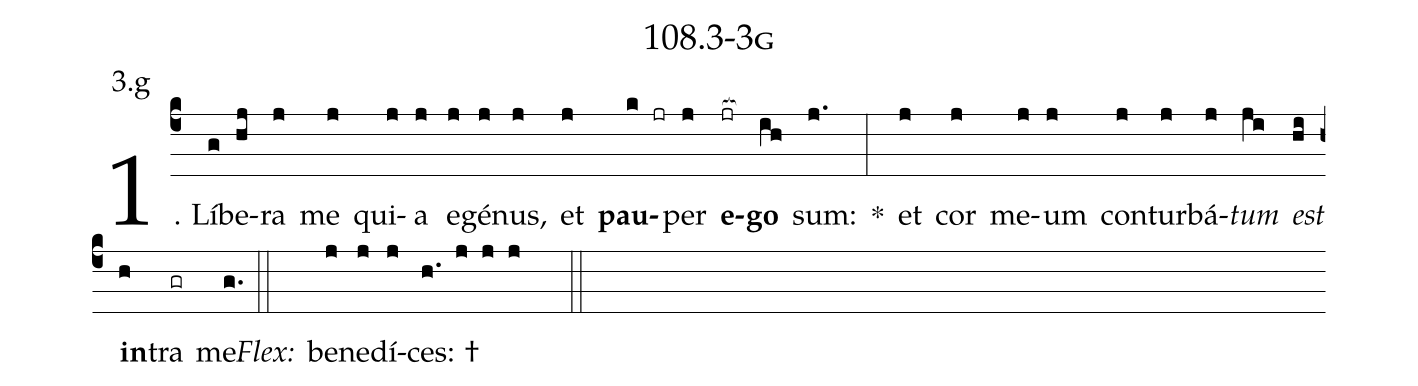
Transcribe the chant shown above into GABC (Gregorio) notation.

name: 108.3-3g;
annotation: 3.g;
%%
(c4)1. Lí(g)be(hj)ra(j) me(j) qui(j)a(j) e(j)gé(j)nus,(j) et(j) <b>pau</b>(k jr)per(j) <b>e</b>(jr[ocb:1{])<b>go</b>(ih[ocb:0}]) sum:(j.) *(:) et(j) cor(j) me(j)um(j) con(j)tur(j)bá(j)<i>tum</i>(ji) <i>est</i>(hi) <b>in</b>(h)tra(gr) me.(g.) (::)
<i>Flex:</i>()  be(j)ne(j)dí(j)ces: †(h. j j j  ::)
